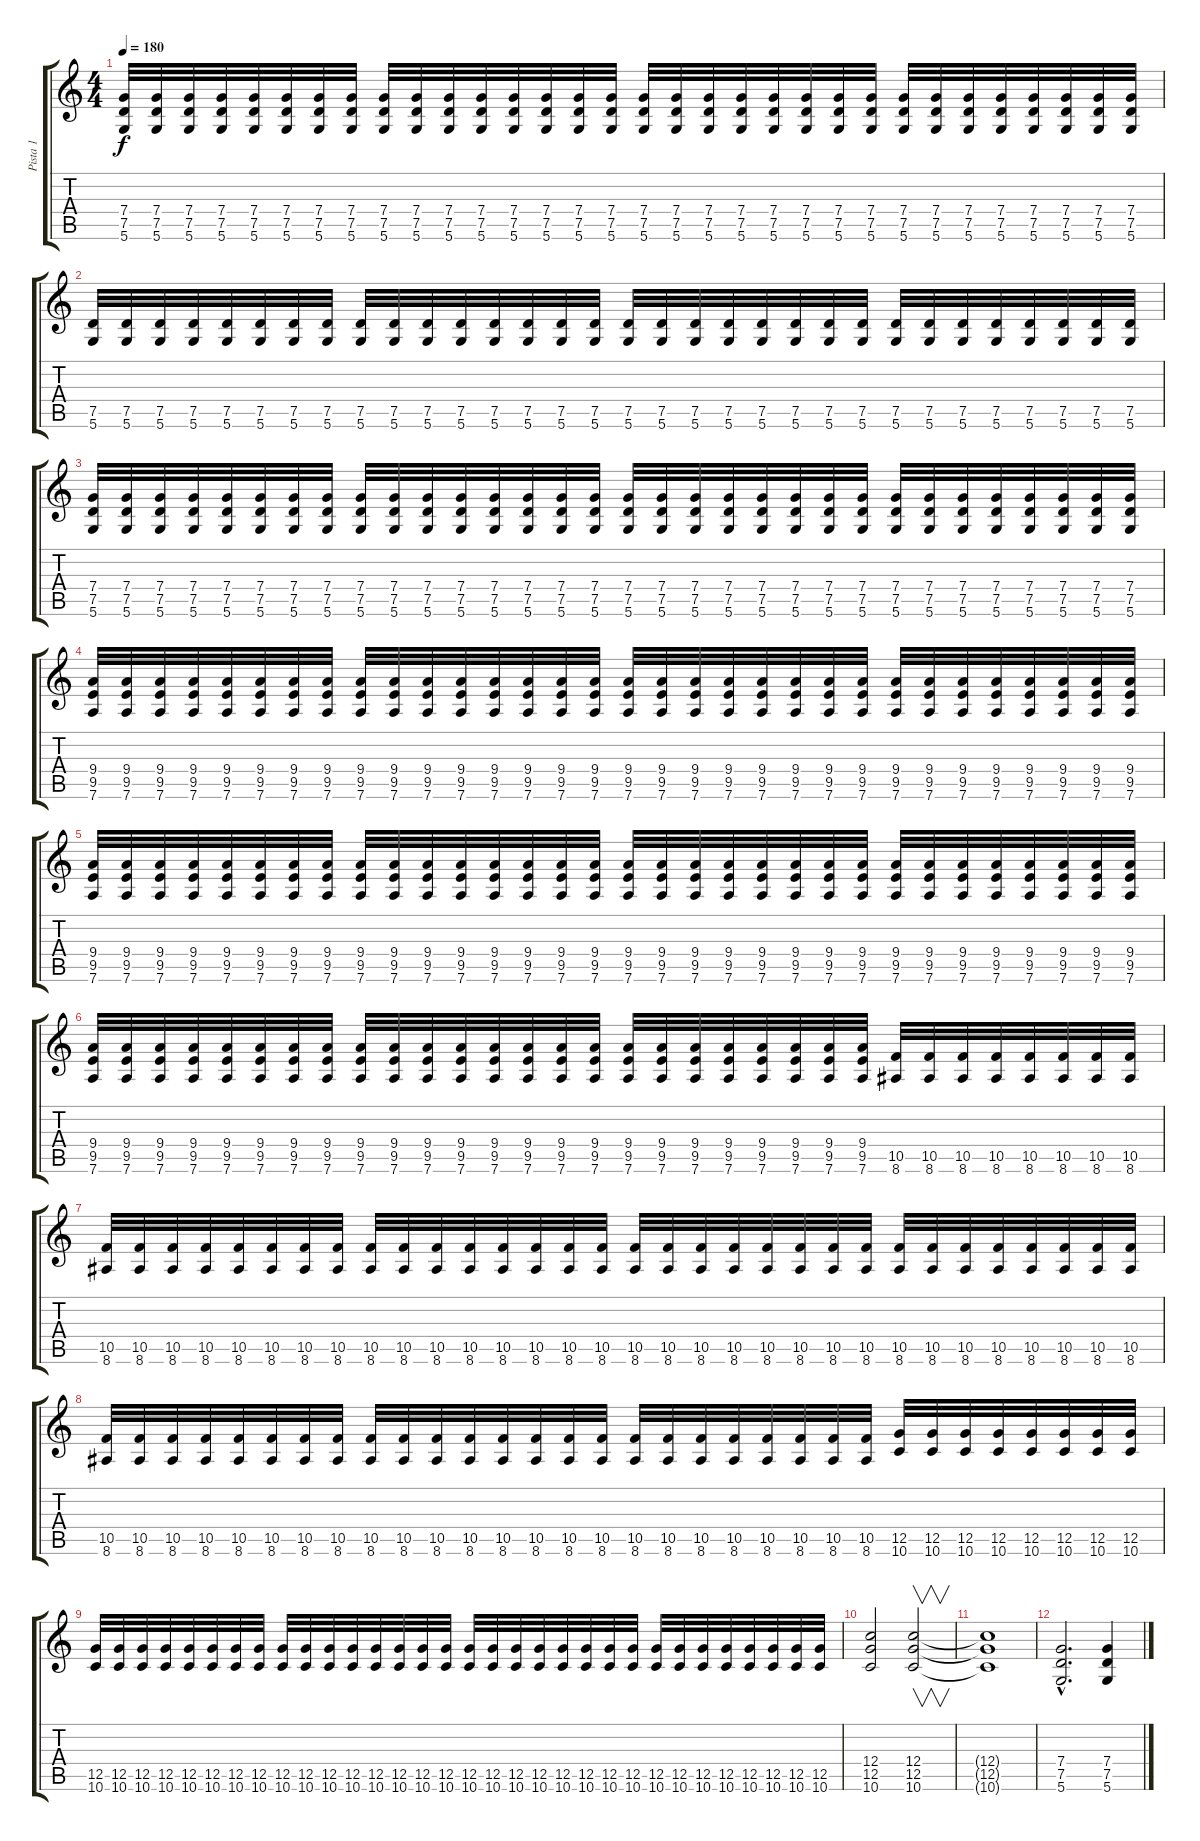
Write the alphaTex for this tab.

\track ("Pista 1" "Pista 1") {instrument overdrivenguitar}
\staff {score tabs}
\tuning (D4 A3 F3 C3 G2 D2) {hide}
\ts (4 4)
\tempo 180
\clef g2
\ks c
(7.4 7.5 5.6).32{dy f} (7.4 7.5 5.6).32 (7.4 7.5 5.6).32 (7.4 7.5 5.6).32 (7.4 7.5 5.6).32 (7.4 7.5 5.6).32 (7.4 7.5 5.6).32 (7.4 7.5 5.6).32 (7.4 7.5 5.6).32 (7.4 7.5 5.6).32 (7.4 7.5 5.6).32 (7.4 7.5 5.6).32 (7.4 7.5 5.6).32 (7.4 7.5 5.6).32 (7.4 7.5 5.6).32 (7.4 7.5 5.6).32 (7.4 7.5 5.6).32 (7.4 7.5 5.6).32 (7.4 7.5 5.6).32 (7.4 7.5 5.6).32 (7.4 7.5 5.6).32 (7.4 7.5 5.6).32 (7.4 7.5 5.6).32 (7.4 7.5 5.6).32 (7.4 7.5 5.6).32 (7.4 7.5 5.6).32 (7.4 7.5 5.6).32 (7.4 7.5 5.6).32 (7.4 7.5 5.6).32 (7.4 7.5 5.6).32 (7.4 7.5 5.6).32 (7.4 7.5 5.6).32 |
(7.5 5.6).32{instrument distortionguitar} (7.5 5.6).32 (7.5 5.6).32 (7.5 5.6).32 (7.5 5.6).32 (7.5 5.6).32 (7.5 5.6).32 (7.5 5.6).32 (7.5 5.6).32 (7.5 5.6).32 (7.5 5.6).32 (7.5 5.6).32 (7.5 5.6).32 (7.5 5.6).32 (7.5 5.6).32 (7.5 5.6).32 (7.5 5.6).32 (7.5 5.6).32 (7.5 5.6).32 (7.5 5.6).32 (7.5 5.6).32 (7.5 5.6).32 (7.5 5.6).32 (7.5 5.6).32 (7.5 5.6).32 (7.5 5.6).32 (7.5 5.6).32 (7.5 5.6).32 (7.5 5.6).32 (7.5 5.6).32 (7.5 5.6).32 (7.5 5.6).32 |
(7.4 7.5 5.6).32 (7.4 7.5 5.6).32 (7.4 7.5 5.6).32 (7.4 7.5 5.6).32 (7.4 7.5 5.6).32 (7.4 7.5 5.6).32 (7.4 7.5 5.6).32 (7.4 7.5 5.6).32 (7.4 7.5 5.6).32 (7.4 7.5 5.6).32 (7.4 7.5 5.6).32 (7.4 7.5 5.6).32 (7.4 7.5 5.6).32 (7.4 7.5 5.6).32 (7.4 7.5 5.6).32 (7.4 7.5 5.6).32 (7.4 7.5 5.6).32 (7.4 7.5 5.6).32 (7.4 7.5 5.6).32 (7.4 7.5 5.6).32 (7.4 7.5 5.6).32 (7.4 7.5 5.6).32 (7.4 7.5 5.6).32 (7.4 7.5 5.6).32 (7.4 7.5 5.6).32 (7.4 7.5 5.6).32 (7.4 7.5 5.6).32 (7.4 7.5 5.6).32 (7.4 7.5 5.6).32 (7.4 7.5 5.6).32 (7.4 7.5 5.6).32 (7.4 7.5 5.6).32 |
(9.4 9.5 7.6).32 (9.4 9.5 7.6).32 (9.4 9.5 7.6).32 (9.4 9.5 7.6).32 (9.4 9.5 7.6).32 (9.4 9.5 7.6).32 (9.4 9.5 7.6).32 (9.4 9.5 7.6).32 (9.4 9.5 7.6).32 (9.4 9.5 7.6).32 (9.4 9.5 7.6).32 (9.4 9.5 7.6).32 (9.4 9.5 7.6).32 (9.4 9.5 7.6).32 (9.4 9.5 7.6).32 (9.4 9.5 7.6).32 (9.4 9.5 7.6).32 (9.4 9.5 7.6).32 (9.4 9.5 7.6).32 (9.4 9.5 7.6).32 (9.4 9.5 7.6).32 (9.4 9.5 7.6).32 (9.4 9.5 7.6).32 (9.4 9.5 7.6).32 (9.4 9.5 7.6).32 (9.4 9.5 7.6).32 (9.4 9.5 7.6).32 (9.4 9.5 7.6).32 (9.4 9.5 7.6).32 (9.4 9.5 7.6).32 (9.4 9.5 7.6).32 (9.4 9.5 7.6).32 |
(9.4 9.5 7.6).32 (9.4 9.5 7.6).32 (9.4 9.5 7.6).32 (9.4 9.5 7.6).32 (9.4 9.5 7.6).32 (9.4 9.5 7.6).32 (9.4 9.5 7.6).32 (9.4 9.5 7.6).32 (9.4 9.5 7.6).32 (9.4 9.5 7.6).32 (9.4 9.5 7.6).32 (9.4 9.5 7.6).32 (9.4 9.5 7.6).32 (9.4 9.5 7.6).32 (9.4 9.5 7.6).32 (9.4 9.5 7.6).32 (9.4 9.5 7.6).32 (9.4 9.5 7.6).32 (9.4 9.5 7.6).32 (9.4 9.5 7.6).32 (9.4 9.5 7.6).32 (9.4 9.5 7.6).32 (9.4 9.5 7.6).32 (9.4 9.5 7.6).32 (9.4 9.5 7.6).32 (9.4 9.5 7.6).32 (9.4 9.5 7.6).32 (9.4 9.5 7.6).32 (9.4 9.5 7.6).32 (9.4 9.5 7.6).32 (9.4 9.5 7.6).32 (9.4 9.5 7.6).32 |
(9.4 9.5 7.6).32 (9.4 9.5 7.6).32 (9.4 9.5 7.6).32 (9.4 9.5 7.6).32 (9.4 9.5 7.6).32 (9.4 9.5 7.6).32 (9.4 9.5 7.6).32 (9.4 9.5 7.6).32 (9.4 9.5 7.6).32 (9.4 9.5 7.6).32 (9.4 9.5 7.6).32 (9.4 9.5 7.6).32 (9.4 9.5 7.6).32 (9.4 9.5 7.6).32 (9.4 9.5 7.6).32 (9.4 9.5 7.6).32 (9.4 9.5 7.6).32 (9.4 9.5 7.6).32 (9.4 9.5 7.6).32 (9.4 9.5 7.6).32 (9.4 9.5 7.6).32 (9.4 9.5 7.6).32 (9.4 9.5 7.6).32 (9.4 9.5 7.6).32 (10.5 8.6).32 (10.5 8.6).32 (10.5 8.6).32 (10.5 8.6).32 (10.5 8.6).32 (10.5 8.6).32 (10.5 8.6).32 (10.5 8.6).32 |
(10.5 8.6).32 (10.5 8.6).32 (10.5 8.6).32 (10.5 8.6).32 (10.5 8.6).32 (10.5 8.6).32 (10.5 8.6).32 (10.5 8.6).32 (10.5 8.6).32 (10.5 8.6).32 (10.5 8.6).32 (10.5 8.6).32 (10.5 8.6).32 (10.5 8.6).32 (10.5 8.6).32 (10.5 8.6).32 (10.5 8.6).32 (10.5 8.6).32 (10.5 8.6).32 (10.5 8.6).32 (10.5 8.6).32 (10.5 8.6).32 (10.5 8.6).32 (10.5 8.6).32 (10.5 8.6).32 (10.5 8.6).32 (10.5 8.6).32 (10.5 8.6).32 (10.5 8.6).32 (10.5 8.6).32 (10.5 8.6).32 (10.5 8.6).32 |
(10.5 8.6).32 (10.5 8.6).32 (10.5 8.6).32 (10.5 8.6).32 (10.5 8.6).32 (10.5 8.6).32 (10.5 8.6).32 (10.5 8.6).32 (10.5 8.6).32 (10.5 8.6).32 (10.5 8.6).32 (10.5 8.6).32 (10.5 8.6).32 (10.5 8.6).32 (10.5 8.6).32 (10.5 8.6).32 (10.5 8.6).32 (10.5 8.6).32 (10.5 8.6).32 (10.5 8.6).32 (10.5 8.6).32 (10.5 8.6).32 (10.5 8.6).32 (10.5 8.6).32 (12.5 10.6).32 (12.5 10.6).32 (12.5 10.6).32 (12.5 10.6).32 (12.5 10.6).32 (12.5 10.6).32 (12.5 10.6).32 (12.5 10.6).32 |
(12.5 10.6).32 (12.5 10.6).32 (12.5 10.6).32 (12.5 10.6).32 (12.5 10.6).32 (12.5 10.6).32 (12.5 10.6).32 (12.5 10.6).32 (12.5 10.6).32 (12.5 10.6).32 (12.5 10.6).32 (12.5 10.6).32 (12.5 10.6).32 (12.5 10.6).32 (12.5 10.6).32 (12.5 10.6).32 (12.5 10.6).32 (12.5 10.6).32 (12.5 10.6).32 (12.5 10.6).32 (12.5 10.6).32 (12.5 10.6).32 (12.5 10.6).32 (12.5 10.6).32 (12.5 10.6).32 (12.5 10.6).32 (12.5 10.6).32 (12.5 10.6).32 (12.5 10.6).32 (12.5 10.6).32 (12.5 10.6).32 (12.5 10.6).32 |
(12.4 12.5 10.6).2 (12.4 12.5 10.6).2{v} |
(12.4{t} 12.5{t} 10.6{t}).1 |
(7.4{hac} 7.5{hac} 5.6{hac}).2{d} (7.4 7.5 5.6).4
